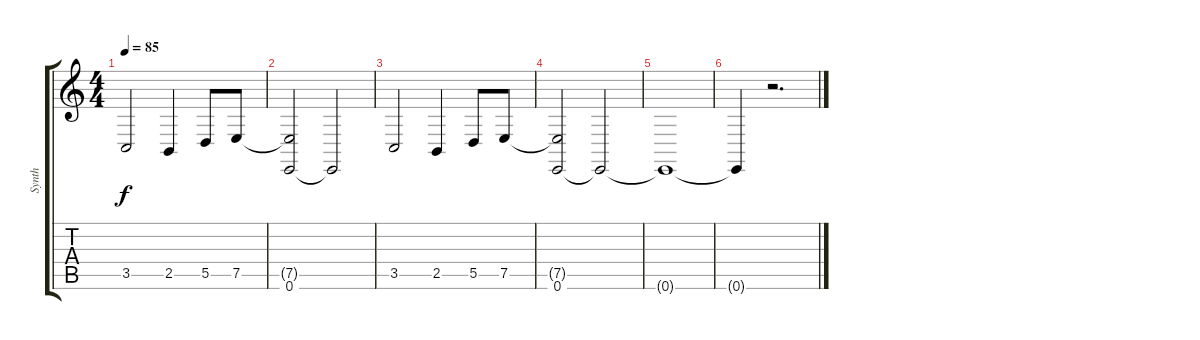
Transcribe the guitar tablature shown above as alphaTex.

\track ("Synth" "Synth") {instrument synthstrings1}
\staff {score tabs}
\tuning (E4 B3 G3 D3 A2 E2) {hide}
\ts (4 4)
\tempo 85
\clef g2
\ks c
3.5.2{dy f} 2.5.4 5.5.8 7.5.8 |
(7.5{t} 0.6).2 0.6{t}.2 |
3.5.2 2.5.4 5.5.8 7.5.8 |
(7.5{t} 0.6).2 0.6{t}.2 |
0.6{t}.1 |
0.6{t}.4 r.2{d}
